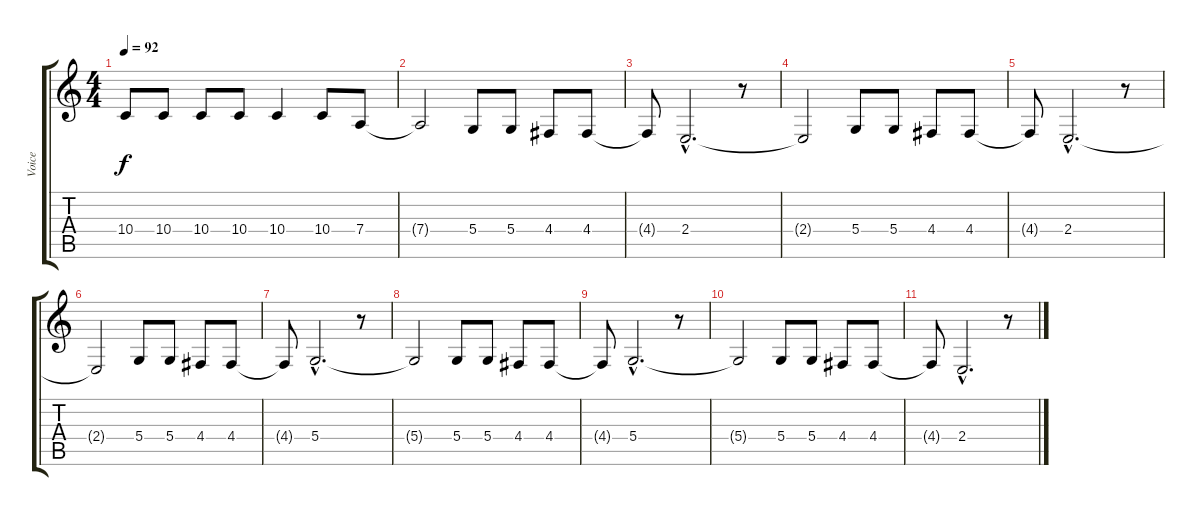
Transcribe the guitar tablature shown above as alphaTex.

\track ("Voice" "Voice") {instrument cello}
\staff {score tabs}
\tuning (E4 B3 G3 D3 A2 E2) {hide}
\ts (4 4)
\tempo 92
\clef g2
\ks c
10.4.8{dy f} 10.4.8 10.4.8 10.4.8 10.4.4 10.4.8 7.4.8 |
7.4{t}.2 5.4.8 5.4.8 4.4.8 4.4.8 |
4.4{t}.8 2.4{hac}.2{d} r.8 |
2.4{t}.2 5.4.8 5.4.8 4.4.8 4.4.8 |
4.4{t}.8 2.4{hac}.2{d} r.8 |
2.4{t}.2 5.4.8 5.4.8 4.4.8 4.4.8 |
4.4{t}.8 5.4{hac}.2{d} r.8 |
5.4{t}.2 5.4.8 5.4.8 4.4.8 4.4.8 |
4.4{t}.8 5.4{hac}.2{d} r.8 |
5.4{t}.2 5.4.8 5.4.8 4.4.8 4.4.8 |
4.4{t}.8 2.4{hac}.2{d} r.8
